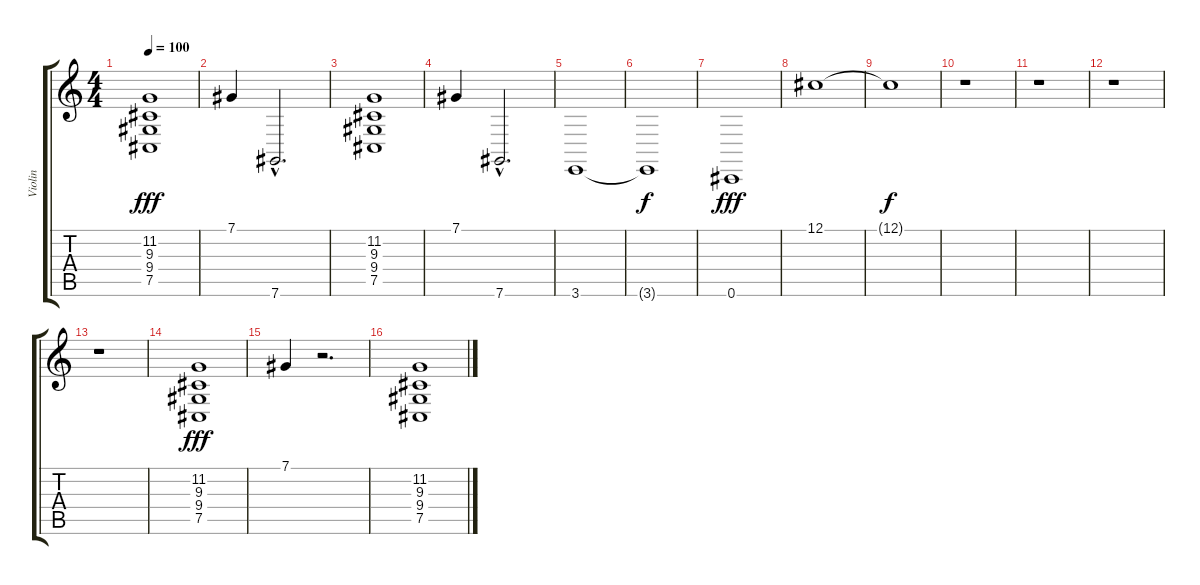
\track ("Violin" "Violin") {instrument stringensemble1}
\staff {score tabs}
\tuning (Db4 Ab3 E3 B2 Gb2 Db2) {hide}
\ts (4 4)
\tempo 100
\clef g2
\ks c
(11.2 9.3 9.4 7.5).1{dy fff instrument stringensemble1} |
7.1.4 7.6{hac}.2{d} |
(11.2 9.3 9.4 7.5).1 |
7.1.4 7.6{hac}.2{d} |
3.6.1 |
3.6{t}.1{dy f} |
0.6.1{dy fff} |
12.1.1 |
12.1{t}.1{dy f} |
r.1 |
r.1 |
r.1 |
r.1 |
(11.2 9.3 9.4 7.5).1{dy fff} |
7.1.4 r.2{d} |
(11.2 9.3 9.4 7.5).1
